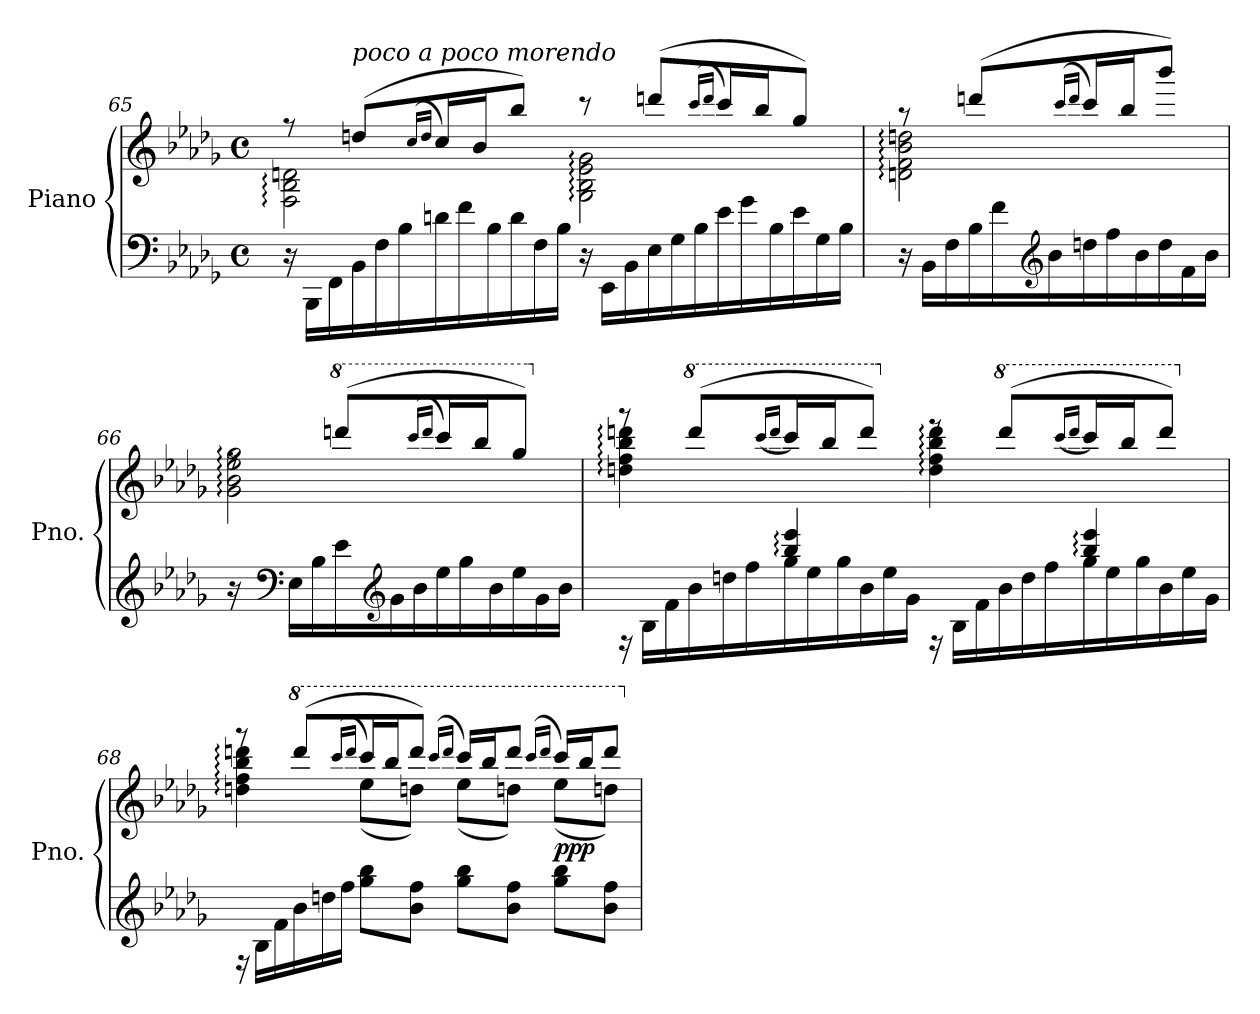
**kern	**kern	**dynam
*part1	*part1	*part1
*staff2	*staff1	*staff1/2
*I"Piano	*	*
*I'Pno.	*	*
!!LO:LB:g=z
*clefF4	*clefG2	*
*k[b-e-a-d-g-]	*k[b-e-a-d-g-]	*
*M4/4	*M4/4	*
*met(c)	*met(c)	*
*Xtuplet	*	*
=65	=65	=65
*	*^	*
24r	8r	2F\: 2B-\: 2dn\:	.
24BBB-\LL	.	.	.
24FF\	.	.	.
!	!LO:TX:a:i:t=poco a poco morendo	!	!
24BB-\	(>8ddn/L	.	.
24F\	.	.	.
24B-\	.	.	.
.	(16qcc/LL	.	.
.	16qdd/JJ	.	.
24dn\	16cc/L)	.	.
24f\	.	.	.
.	16b-/J	.	.
24B-\	.	.	.
24d\	8bb-/J)	.	.
24F\	.	.	.
24B-\JJ	.	.	.
24r	8r	2G-\: 2B-\: 2e-\: 2g-\:	.
24EE-\LL	.	.	.
24BB-\	.	.	.
24E-\	(>8dddn/L	.	.
24G-\	.	.	.
24B-\	.	.	.
.	(16qccc/LL	.	.
.	16qddd/JJ	.	.
24e-\	16ccc/L)	.	.
24g-\	.	.	.
.	16bb-/J	.	.
24B-\	.	.	.
24e-\	8gg-/J)	.	.
24G-\	.	.	.
24B-\JJ	.	.	.
=66	=66	=66	=66
24r	8raa	2dn\: 2f\: 2b-\: 2ddn\:	.
24BB-\LL	.	.	.
24F\	.	.	.
24B-\	(>8dddn/L	.	.
24f\	.	.	.
*clefG2	*	*	*
24b-\	.	.	.
.	(16qccc/LL	.	.
.	16qddd/JJ	.	.
24ddn\	16ccc/L)	.	.
24ff\	.	.	.
.	16bb-/J	.	.
24b-\	.	.	.
24dd\	8bbb-/J)	.	.
24f\	.	.	.
24b-\JJ	.	.	.
!!LO:LB:g=z	!!
=66X7	=66X7	=66X7	=66X7
24r	8rff	2g-\: 2b-\: 2ee-\: 2gg-\:	.
*clefF4	*	*	*
24E-\LL	.	.	.
24B-\	.	.	.
*	*8va	*	*
24e-\	(>8ddddn/L	.	.
*clefG2	*	*	*
24g-\	.	.	.
24b-\	.	.	.
.	(16qcccc/LL	.	.
.	16qdddd/JJ	.	.
24ee-\	16cccc/L)	.	.
24gg-\	.	.	.
.	16bbb-/J	.	.
24b-\	.	.	.
24ee-\	8ggg-/J)	.	.
24g-\	.	.	.
24b-\JJ	.	.	.
=67	=67	=67	=67
*^	*	*	*
*	*	*X8va	*	*
24rF	4ryy	8rggg	4ddn\: 4ff\: 4bb-\: 4dddn\:	.
24B-\LL	.	.	.	.
24f\	.	.	.	.
*	*	*8va	*	*
24b-\	.	(>8dddd/L	.	.
24ddn\	.	.	.	.
24ff\	.	.	.	.
.	.	(16qcccc/LL	.	.
.	.	16qdddd/JJ	.	.
24gg-\	4bb-/: 4eee-/:	16cccc/L)	4ryy	.
24ee-\	.	.	.	.
.	.	16bbb-/J	.	.
24gg-\	.	.	.	.
24b-\	.	8dddd/J)	.	.
24ee-\	.	.	.	.
24g-\JJ	.	.	.	.
*	*	*X8va	*	*
24rF	4ryy	8reee	4dd\: 4ff\: 4bb-\: 4ddd\:	.
24B-\LL	.	.	.	.
24f\	.	.	.	.
*	*	*8va	*	*
24b-\	.	(>8dddd/L	.	.
24dd\	.	.	.	.
24ff\	.	.	.	.
.	.	(16qcccc/LL	.	.
.	.	16qdddd/JJ	.	.
24gg-\	4bb-/: 4eee-/:	16cccc/L)	4ryy	.
24ee-\	.	.	.	.
.	.	16bbb-/J	.	.
24gg-\	.	.	.	.
24b-\	.	8dddd/J)	.	.
24ee-\	.	.	.	.
24g-\JJ	.	.	.	.
*v	*v	*	*	*
!!LO:LB:g=z	!!
=68	=68	=68	=68
*	*X8va	*	*
24rF	8rggg	4ddn\: 4ff\: 4bb-\: 4dddn\:	.
24B-\LL	.	.	.
24f\	.	.	.
*	*8va	*	*
24b-\	(>8dddd/L	.	.
24ddn\	.	.	.
24ff\JJ	.	.	.
.	(16qcccc/LL	.	.
.	16qdddd/JJ	.	.
8gg-\ 8bb-\L	16cccc/L)	(8eee-\L	.
.	16bbb-/J	.	.
8b-\ 8ff\J	8dddd/J)	8dddn\J)	.
.	(16qcccc/LL	.	.
.	16qdddd/JJ	.	.
8gg-\ 8bb-\L	16cccc/LL)	(8eee-\L	.
.	16bbb-/J	.	.
8b-\ 8ff\J	8dddd/J	8dddn\J)	.
.	(16qcccc/LL	.	.
.	16qdddd/JJ	.	.
!	!	!	!LO:DY:b
8gg-\ 8bb-\L	16cccc/LL)	(8eee-\L	ppp
.	16bbb-/J	.	.
8b-\ 8ff\J	8dddd/J	8dddn\J)	.
*	*X8va	*	*
*	*v	*v	*
=	=	=
*-	*-	*-
